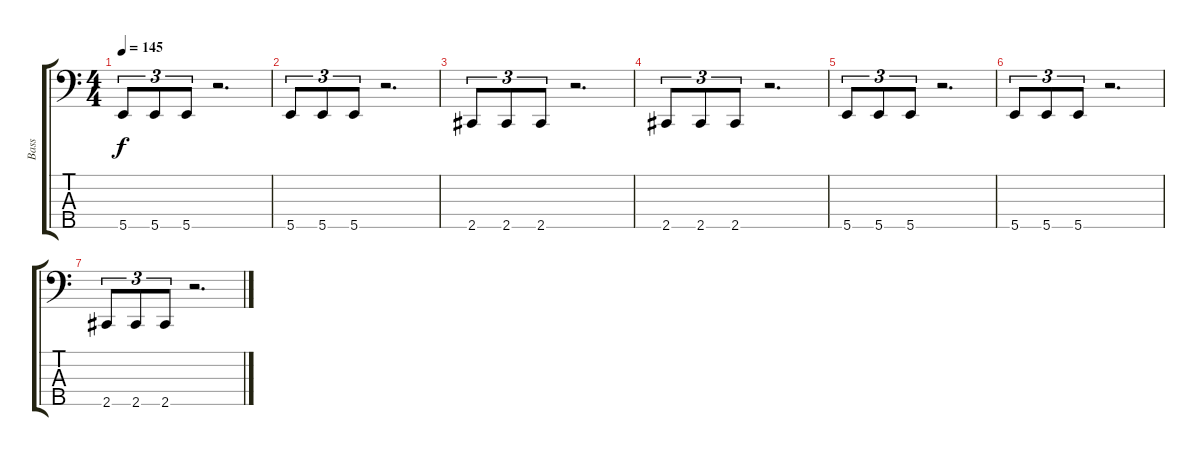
\track ("Bass" "Bass") {instrument fretlessbass}
\staff {score tabs}
\tuning (G2 D2 A1 E1 B0) {hide}
\ts (4 4)
\tempo 145
\clef f4
\ks c
5.5.8{tu (3 2) dy f} 5.5.8{tu (3 2)} 5.5.8{tu (3 2)} r.2{d} |
5.5.8{tu (3 2)} 5.5.8{tu (3 2)} 5.5.8{tu (3 2)} r.2{d} |
2.5.8{tu (3 2)} 2.5.8{tu (3 2)} 2.5.8{tu (3 2)} r.2{d} |
2.5.8{tu (3 2)} 2.5.8{tu (3 2)} 2.5.8{tu (3 2)} r.2{d} |
5.5.8{tu (3 2)} 5.5.8{tu (3 2)} 5.5.8{tu (3 2)} r.2{d} |
5.5.8{tu (3 2)} 5.5.8{tu (3 2)} 5.5.8{tu (3 2)} r.2{d} |
2.5.8{tu (3 2)} 2.5.8{tu (3 2)} 2.5.8{tu (3 2)} r.2{d}
